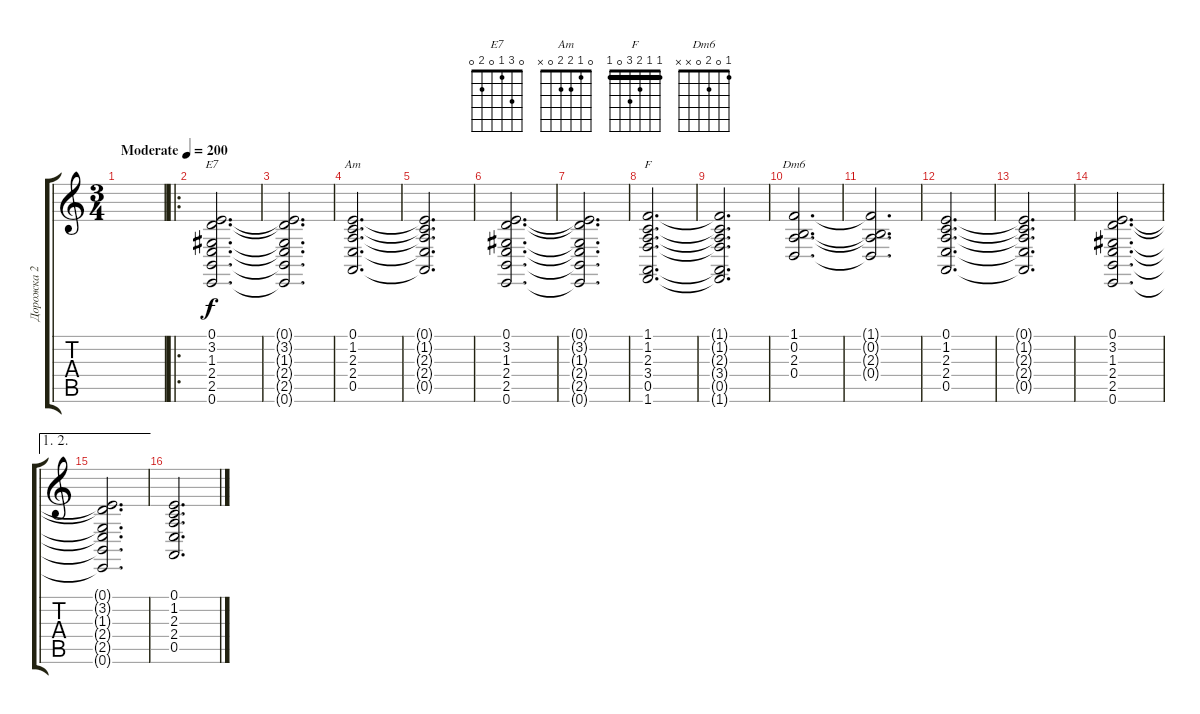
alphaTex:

\track ("Дорожка 2" "Дорожка 2") {instrument stringensemble1}
\staff {score tabs}
\tuning (E4 B3 G3 D3 A2 E2) {hide}
\chord ("E7" 0 3 1 0 2 0)
\chord ("Am" 0 1 2 2 0 x)
\chord ("F" 1 1 2 3 0 1) {barre 1}
\chord ("Dm6" 1 0 2 0 x x)
\ts (3 4)
\tempo (200 "Moderate")
\clef g2
\ks c
|
\ro
(0.1 3.2 1.3 2.4 2.5 0.6).2{d ch "E7"} |
(0.1{t} 3.2{t} 1.3{t} 2.4{t} 2.5{t} 0.6{t}).2{d} |
(0.1 1.2 2.3 2.4 0.5).2{d ch "Am"} |
(0.1{t} 1.2{t} 2.3{t} 2.4{t} 0.5{t}).2{d} |
(0.1 3.2 1.3 2.4 2.5 0.6).2{d} |
(0.1{t} 3.2{t} 1.3{t} 2.4{t} 2.5{t} 0.6{t}).2{d} |
(1.1 1.2 2.3 3.4 0.5 1.6).2{d ch "F"} |
(1.1{t} 1.2{t} 2.3{t} 3.4{t} 0.5{t} 1.6{t}).2{d} |
(1.1 0.2 2.3 0.4).2{d ch "Dm6"} |
(1.1{t} 0.2{t} 2.3{t} 0.4{t}).2{d} |
(0.1 1.2 2.3 2.4 0.5).2{d} |
(0.1{t} 1.2{t} 2.3{t} 2.4{t} 0.5{t}).2{d} |
(0.1 3.2 1.3 2.4 2.5 0.6).2{d} |
\ae (1 2)
(0.1{t} 3.2{t} 1.3{t} 2.4{t} 2.5{t} 0.6{t}).2{d} |
(0.1 1.2 2.3 2.4 0.5).2{d}
